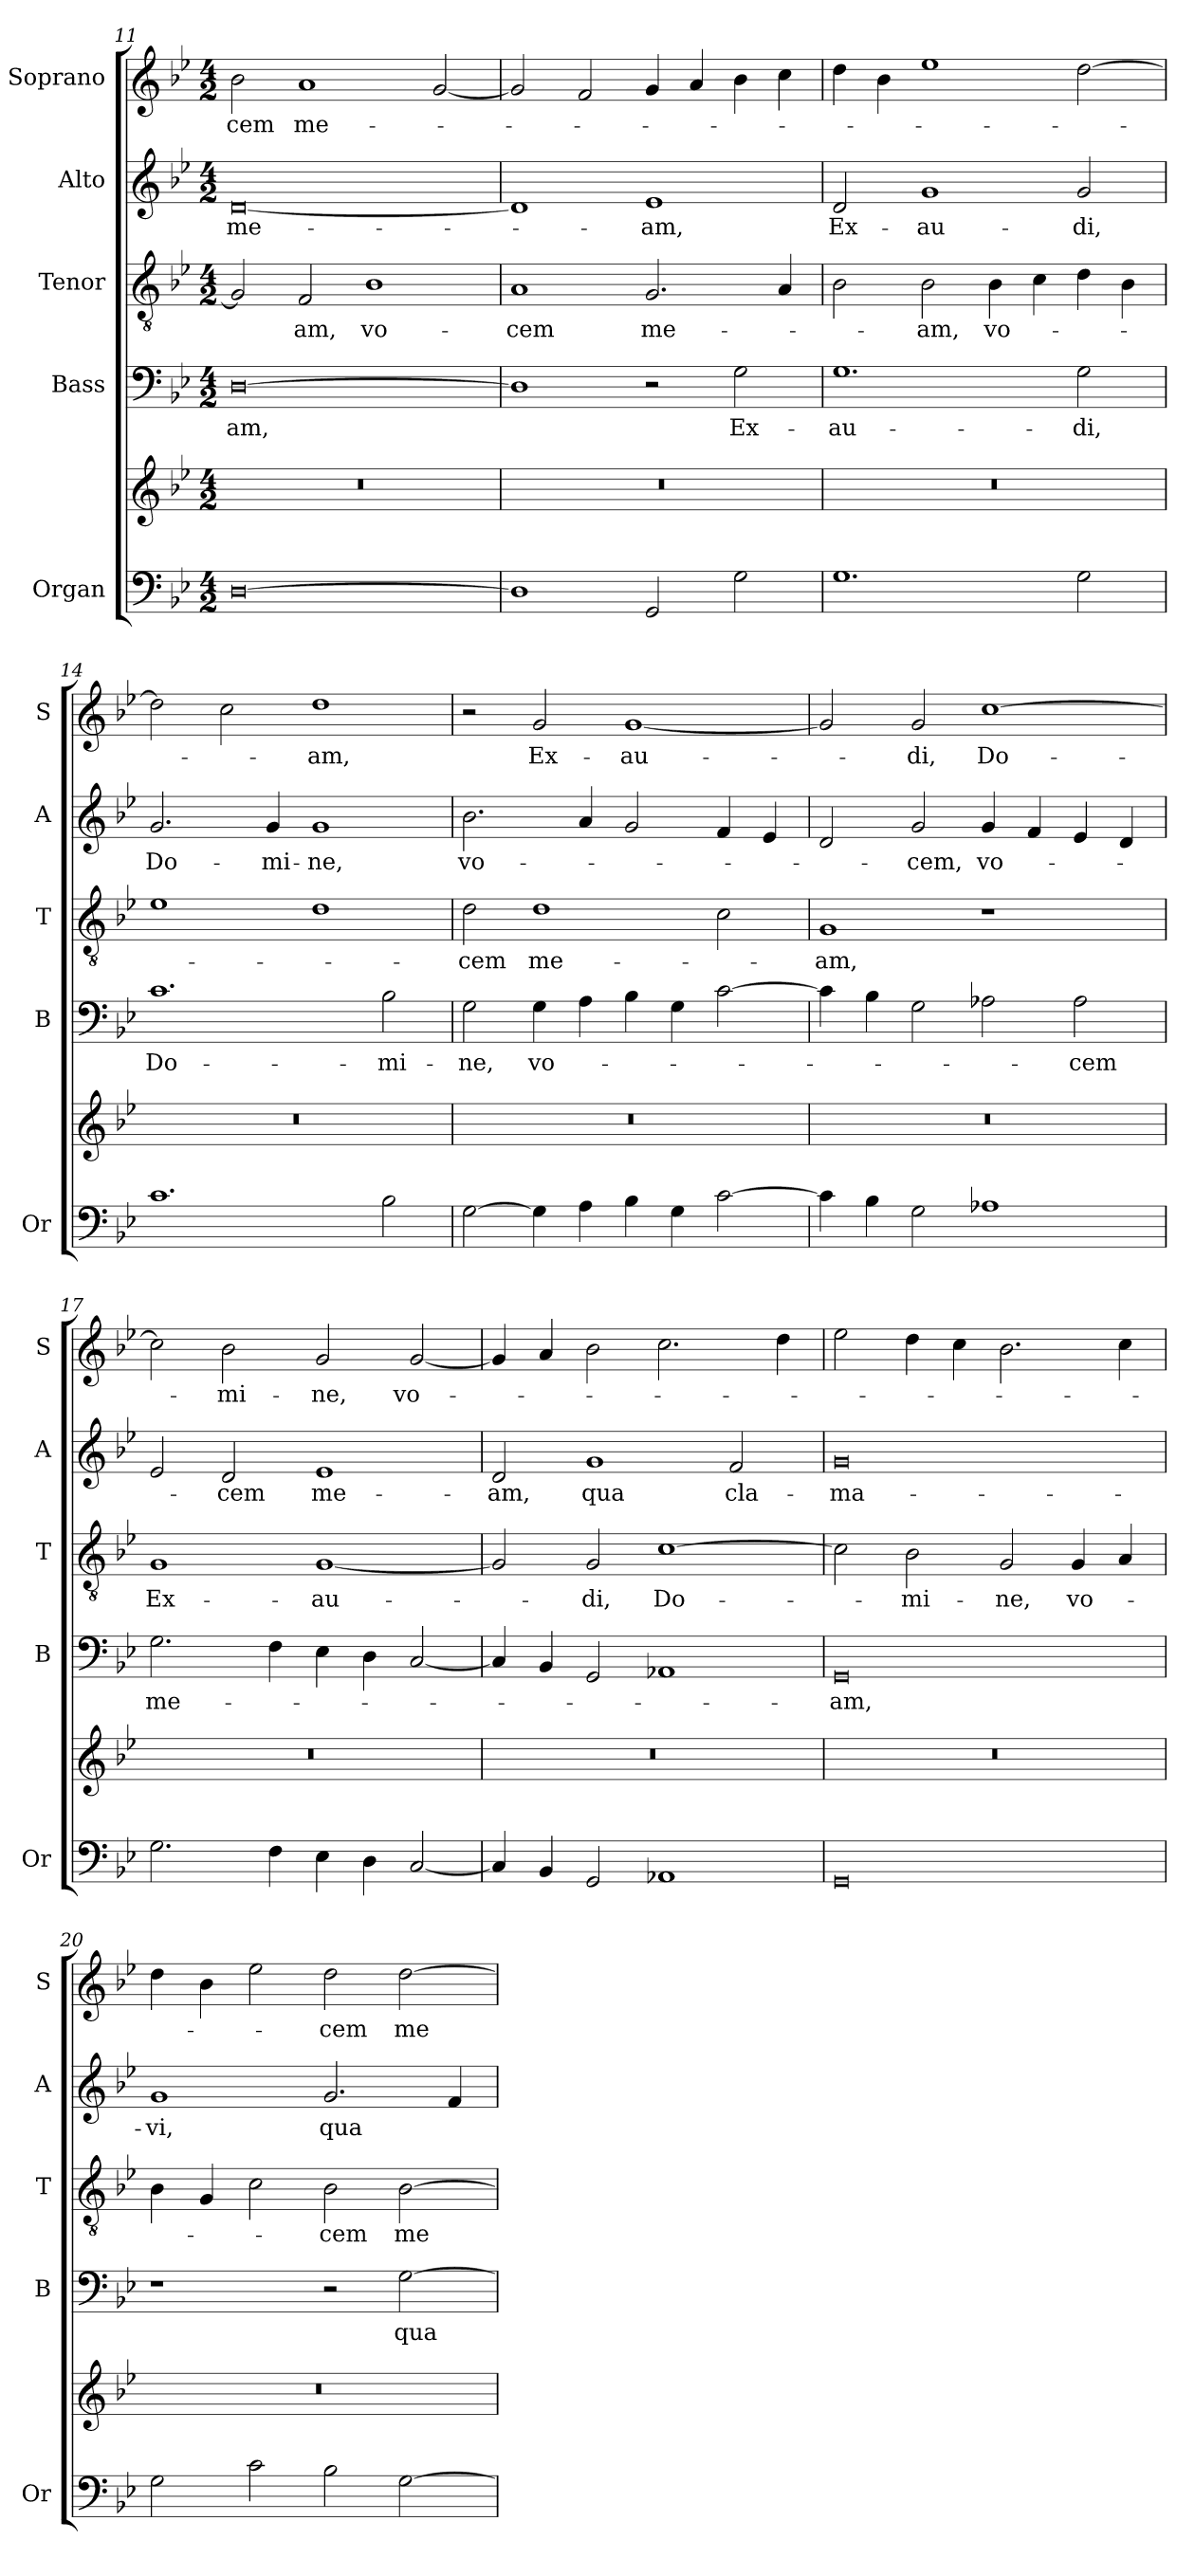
**kern	**kern	**kern	**text	**kern	**text	**kern	**text	**kern	**text
*part5	*part5	*part4	*part4	*part3	*part3	*part2	*part2	*part1	*part1
*staff6	*staff5	*staff4	*staff4	*staff3	*staff3	*staff2	*staff2	*staff1	*staff1
*I"Organ	*	*I"Bass	*	*I"Tenor	*	*I"Alto	*	*I"Soprano	*
*I'Or	*	*I'B	*	*I'T	*	*I'A	*	*I'S	*
!!LO:PB:g=z
*clefF4	*clefG2	*clefF4	*	*clefGv2	*	*clefG2	*	*clefG2	*
*k[b-e-]	*k[b-e-]	*k[b-e-]	*	*k[b-e-]	*	*k[b-e-]	*	*k[b-e-]	*
*B-:	*B-:	*B-:	*	*B-:	*	*B-:	*	*B-:	*
*M4/2	*M4/2	*M4/2	*	*M4/2	*	*M4/2	*	*M4/2	*
=11	=11	=11	=11	=11	=11	=11	=11	=11	=11
!	!	!	!LO:LY:b	!	!	!	!LO:LY:b	!	!LO:LY:b
[0D	0r	[0D	-am,	2G/]	.	[0d	me-	2b-\	-cem
!	!	!	!	!	!LO:LY:b	!	!	!	!LO:LY:b
.	.	.	.	2F/	-am,	.	.	1a	me-
!	!	!	!	!	!LO:LY:b	!	!	!	!
.	.	.	.	1B-	vo-	.	.	.	.
.	.	.	.	.	.	.	.	[2g/	.
=12	=12	=12	=12	=12	=12	=12	=12	=12	=12
!	!	!	!	!	!LO:LY:b	!	!	!	!
1D]	0r	1D]	.	1A	-cem	1d]	.	2g/]	.
.	.	.	.	.	.	.	.	2f/	.
!	!	!	!	!	!LO:LY:b	!	!LO:LY:b	!	!
2GG/	.	2r	.	2.G/	me-	1e-	-am,	4g/	.
.	.	.	.	.	.	.	.	4a/	.
!	!	!	!LO:LY:b	!	!	!	!	!	!
2G\	.	2G\	Ex-	.	.	.	.	4b-\	.
.	.	.	.	4A/	.	.	.	4cc\	.
=13	=13	=13	=13	=13	=13	=13	=13	=13	=13
!	!	!	!LO:LY:b	!	!	!	!LO:LY:b	!	!
1.G	0r	1.G	-au-	2B-\	.	2d/	Ex-	4dd\	.
.	.	.	.	.	.	.	.	4b-\	.
!	!	!	!	!	!LO:LY:b	!	!LO:LY:b	!	!
.	.	.	.	2B-\	-am,	1g	-au-	1ee-	.
!	!	!	!	!	!LO:LY:b	!	!	!	!
.	.	.	.	4B-\	vo-	.	.	.	.
.	.	.	.	4c\	.	.	.	.	.
!	!	!	!LO:LY:b	!	!	!	!LO:LY:b	!	!
2G\	.	2G\	-di,	4d\	.	2g/	-di,	[2dd\	.
.	.	.	.	4B-\	.	.	.	.	.
=14	=14	=14	=14	=14	=14	=14	=14	=14	=14
!	!	!	!LO:LY:b	!	!	!	!LO:LY:b	!	!
1.c	0r	1.c	Do-	1e-	.	2.g/	Do-	2dd\]	.
.	.	.	.	.	.	.	.	2cc\	.
!	!	!	!	!	!	!	!LO:LY:b	!	!
.	.	.	.	.	.	4g/	-mi-	.	.
!	!	!	!	!	!	!	!LO:LY:b	!	!LO:LY:b
.	.	.	.	1d	.	1g	-ne,	1dd	-am,
!	!	!	!LO:LY:b	!	!	!	!	!	!
2B-\	.	2B-\	-mi-	.	.	.	.	.	.
=15	=15	=15	=15	=15	=15	=15	=15	=15	=15
!	!	!	!LO:LY:b	!	!LO:LY:b	!	!LO:LY:b	!	!
[2G\	0r	2G\	-ne,	2d\	-cem	2.b-\	vo-	2r	.
!	!	!	!LO:LY:b	!	!LO:LY:b	!	!	!	!LO:LY:b
4G\]	.	4G\	vo-	1d	me-	.	.	2g/	Ex-
4A\	.	4A\	.	.	.	4a/	.	.	.
!	!	!	!	!	!	!	!	!	!LO:LY:b
4B-\	.	4B-\	.	.	.	2g/	.	[1g	-au-
4G\	.	4G\	.	.	.	.	.	.	.
[2c\	.	[2c\	.	2c\	.	4f/	.	.	.
.	.	.	.	.	.	4e-/	.	.	.
!!LO:LB:g=z
=16	=16	=16	=16	=16	=16	=16	=16	=16	=16
!	!	!	!	!	!LO:LY:b	!	!	!	!
4c\]	0r	4c\]	.	1G	-am,	2d/	.	2g/]	.
4B-\	.	4B-\	.	.	.	.	.	.	.
!	!	!	!	!	!	!	!LO:LY:b	!	!LO:LY:b
2G\	.	2G\	.	.	.	2g/	-cem,	2g/	-di,
!	!	!	!	!	!	!	!LO:LY:b	!	!LO:LY:b
1A-X	.	2A-X\	.	1r	.	4g/	vo-	[1cc	Do-
.	.	.	.	.	.	4f/	.	.	.
!	!	!	!LO:LY:b	!	!	!	!	!	!
.	.	2A-\	-cem	.	.	4e-/	.	.	.
.	.	.	.	.	.	4d/	.	.	.
=17	=17	=17	=17	=17	=17	=17	=17	=17	=17
!	!	!	!LO:LY:b	!	!LO:LY:b	!	!	!	!
2.G\	0r	2.G\	me-	1G	Ex-	2e-/	.	2cc\]	.
!	!	!	!	!	!	!	!LO:LY:b	!	!LO:LY:b
.	.	.	.	.	.	2d/	-cem	2b-\	-mi-
4F\	.	4F\	.	.	.	.	.	.	.
!	!	!	!	!	!LO:LY:b	!	!LO:LY:b	!	!LO:LY:b
4E-\	.	4E-\	.	[1G	-au-	1e-	me-	2g/	-ne,
4D\	.	4D\	.	.	.	.	.	.	.
!	!	!	!	!	!	!	!	!	!LO:LY:b
[2C/	.	[2C/	.	.	.	.	.	[2g/	vo-
=18	=18	=18	=18	=18	=18	=18	=18	=18	=18
!	!	!	!	!	!	!	!LO:LY:b	!	!
4C/]	0r	4C/]	.	2G/]	.	2d/	-am,	4g/]	.
4BB-/	.	4BB-/	.	.	.	.	.	4a/	.
!	!	!	!	!	!LO:LY:b	!	!LO:LY:b	!	!
2GG/	.	2GG/	.	2G/	-di,	1g	qua	2b-\	.
!	!	!	!	!	!LO:LY:b	!	!	!	!
1AA-X	.	1AA-X	.	[1c	Do-	.	.	2.cc\	.
!	!	!	!	!	!	!	!LO:LY:b	!	!
.	.	.	.	.	.	2f/	cla-	.	.
.	.	.	.	.	.	.	.	4dd\	.
=19	=19	=19	=19	=19	=19	=19	=19	=19	=19
!	!	!	!LO:LY:b	!	!	!	!LO:LY:b	!	!
0GG	0r	0GG	-am,	2c\]	.	0g	-ma-	2ee-\	.
!	!	!	!	!	!LO:LY:b	!	!	!	!
.	.	.	.	2B-\	-mi-	.	.	4dd\	.
.	.	.	.	.	.	.	.	4cc\	.
!	!	!	!	!	!LO:LY:b	!	!	!	!
.	.	.	.	2G/	-ne,	.	.	2.b-\	.
!	!	!	!	!	!LO:LY:b	!	!	!	!
.	.	.	.	4G/	vo-	.	.	.	.
.	.	.	.	4A/	.	.	.	4cc\	.
=20	=20	=20	=20	=20	=20	=20	=20	=20	=20
!	!	!	!	!	!	!	!LO:LY:b	!	!
2G\	0r	1r	.	4B-\	.	1g	-vi,	4dd\	.
.	.	.	.	4G/	.	.	.	4b-\	.
2c\	.	.	.	2c\	.	.	.	2ee-\	.
!	!	!	!	!	!LO:LY:b	!	!LO:LY:b	!	!LO:LY:b
2B-\	.	2r	.	2B-\	-cem	2.g/	qua	2dd\	-cem
!	!	!	!LO:LY:b	!	!LO:LY:b	!	!	!	!LO:LY:b
[2G\	.	[2G\	qua	[2B-\	me-	.	.	[2dd\	me-
.	.	.	.	.	.	4f/	.	.	.
=	=	=	=	=	=	=	=	=	=
*-	*-	*-	*-	*-	*-	*-	*-	*-	*-
